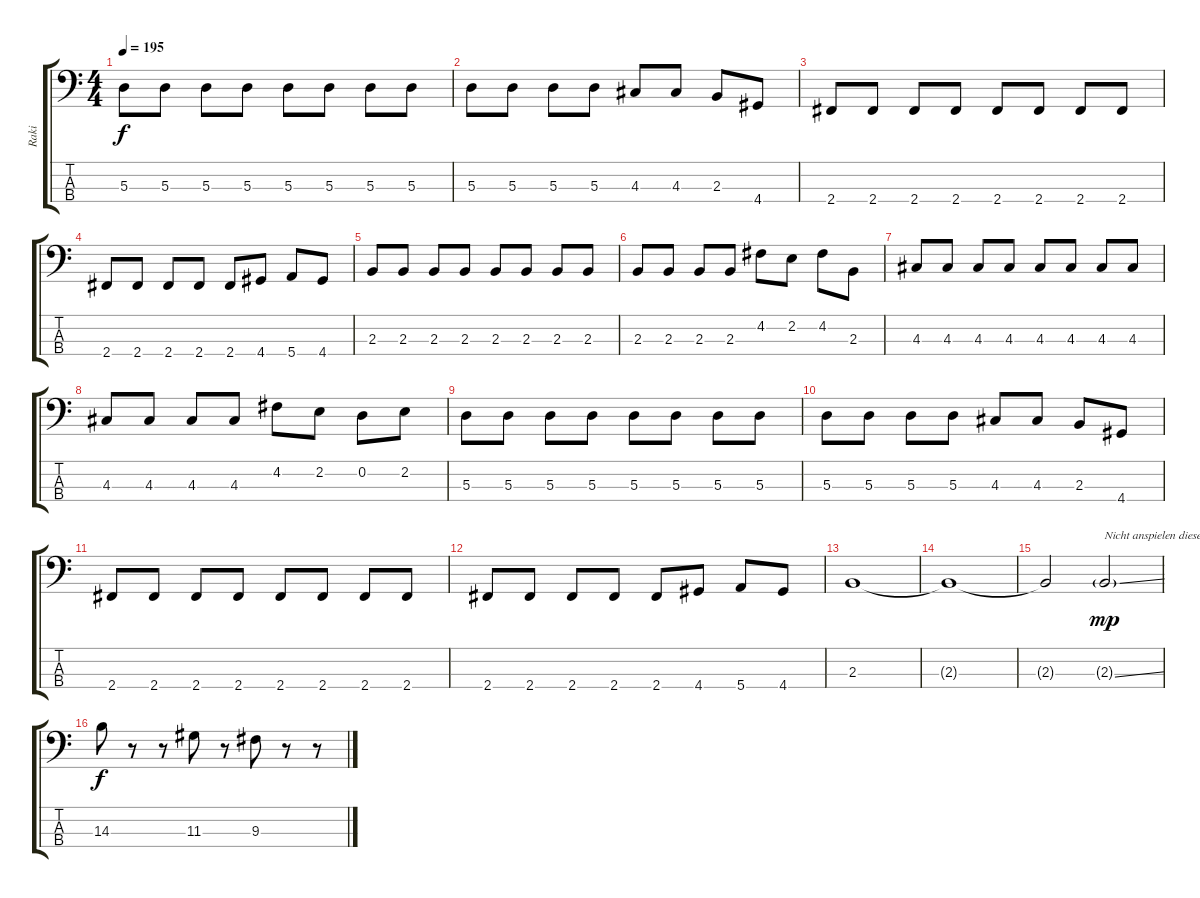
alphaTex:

\track ("Raki" "Raki") {instrument electricbassfinger}
\staff {score tabs}
\tuning (G2 D2 A1 E1) {hide}
\ts (4 4)
\tempo 195
\clef f4
\ks c
5.3.8{dy f} 5.3.8 5.3.8 5.3.8 5.3.8 5.3.8 5.3.8 5.3.8 |
5.3.8 5.3.8 5.3.8 5.3.8 4.3.8 4.3.8 2.3.8 4.4.8 |
2.4.8 2.4.8 2.4.8 2.4.8 2.4.8 2.4.8 2.4.8 2.4.8 |
2.4.8 2.4.8 2.4.8 2.4.8 2.4.8 4.4.8 5.4.8 4.4.8 |
2.3.8 2.3.8 2.3.8 2.3.8 2.3.8 2.3.8 2.3.8 2.3.8 |
2.3.8 2.3.8 2.3.8 2.3.8 4.2.8 2.2.8 4.2.8 2.3.8 |
4.3.8 4.3.8 4.3.8 4.3.8 4.3.8 4.3.8 4.3.8 4.3.8 |
4.3.8 4.3.8 4.3.8 4.3.8 4.2.8 2.2.8 0.2.8 2.2.8 |
5.3.8 5.3.8 5.3.8 5.3.8 5.3.8 5.3.8 5.3.8 5.3.8 |
5.3.8 5.3.8 5.3.8 5.3.8 4.3.8 4.3.8 2.3.8 4.4.8 |
2.4.8 2.4.8 2.4.8 2.4.8 2.4.8 2.4.8 2.4.8 2.4.8 |
2.4.8 2.4.8 2.4.8 2.4.8 2.4.8 4.4.8 5.4.8 4.4.8 |
2.3.1 |
2.3{t}.1 |
2.3{t}.2 2.3{ss g}.2{txt "Nicht anspielen diese Note nur hochrutschen" dy mp} |
14.3.8{dy f} r.8 r.8 11.3.8 r.8 9.3.8 r.8 r.8
